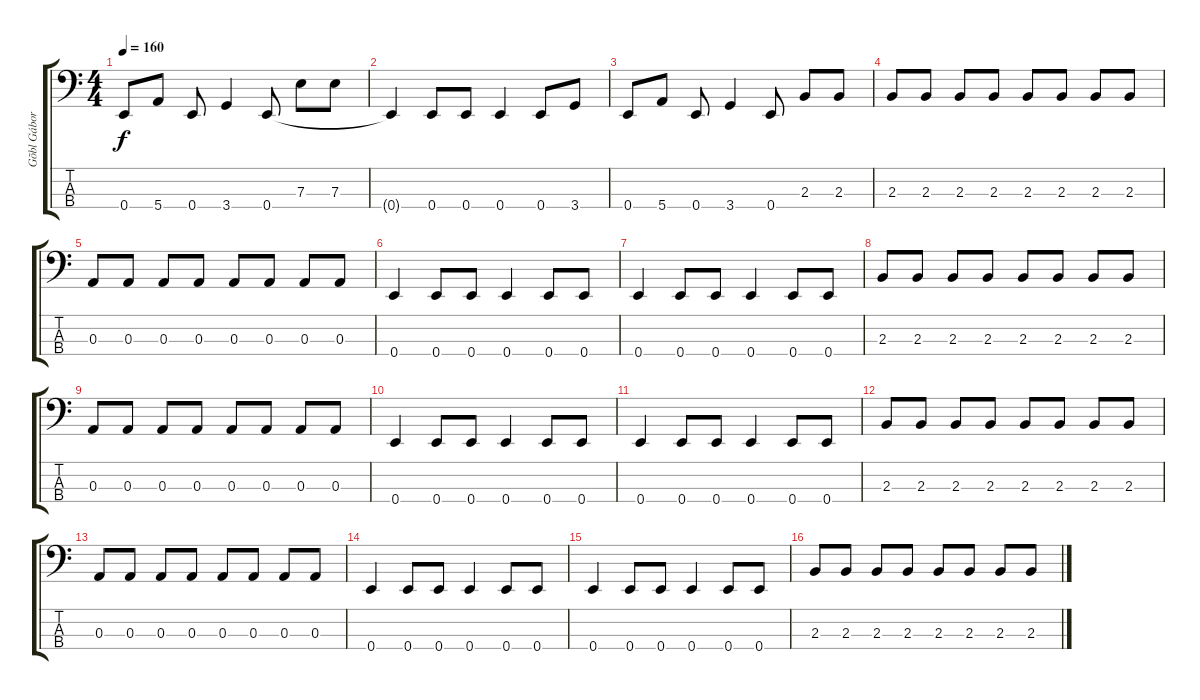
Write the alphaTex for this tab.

\track ("Gõbl Gábor" "Gõbl Gábor") {instrument electricbassfinger}
\staff {score tabs}
\tuning (G2 D2 A1 E1) {hide}
\ts (4 4)
\tempo 160
\clef f4
\ks c
0.4.8{dy f} 5.4.8 0.4.8 3.4.4 0.4.8 7.3.8 7.3.8 |
0.4{t}.4 0.4.8 0.4.8 0.4.4 0.4.8 3.4.8 |
0.4.8 5.4.8 0.4.8 3.4.4 0.4.8 2.3.8 2.3.8 |
2.3.8 2.3.8 2.3.8 2.3.8 2.3.8 2.3.8 2.3.8 2.3.8 |
0.3.8 0.3.8 0.3.8 0.3.8 0.3.8 0.3.8 0.3.8 0.3.8 |
0.4.4 0.4.8 0.4.8 0.4.4 0.4.8 0.4.8 |
0.4.4 0.4.8 0.4.8 0.4.4 0.4.8 0.4.8 |
2.3.8 2.3.8 2.3.8 2.3.8 2.3.8 2.3.8 2.3.8 2.3.8 |
0.3.8 0.3.8 0.3.8 0.3.8 0.3.8 0.3.8 0.3.8 0.3.8 |
0.4.4 0.4.8 0.4.8 0.4.4 0.4.8 0.4.8 |
0.4.4 0.4.8 0.4.8 0.4.4 0.4.8 0.4.8 |
2.3.8 2.3.8 2.3.8 2.3.8 2.3.8 2.3.8 2.3.8 2.3.8 |
0.3.8 0.3.8 0.3.8 0.3.8 0.3.8 0.3.8 0.3.8 0.3.8 |
0.4.4 0.4.8 0.4.8 0.4.4 0.4.8 0.4.8 |
0.4.4 0.4.8 0.4.8 0.4.4 0.4.8 0.4.8 |
2.3.8 2.3.8 2.3.8 2.3.8 2.3.8 2.3.8 2.3.8 2.3.8
